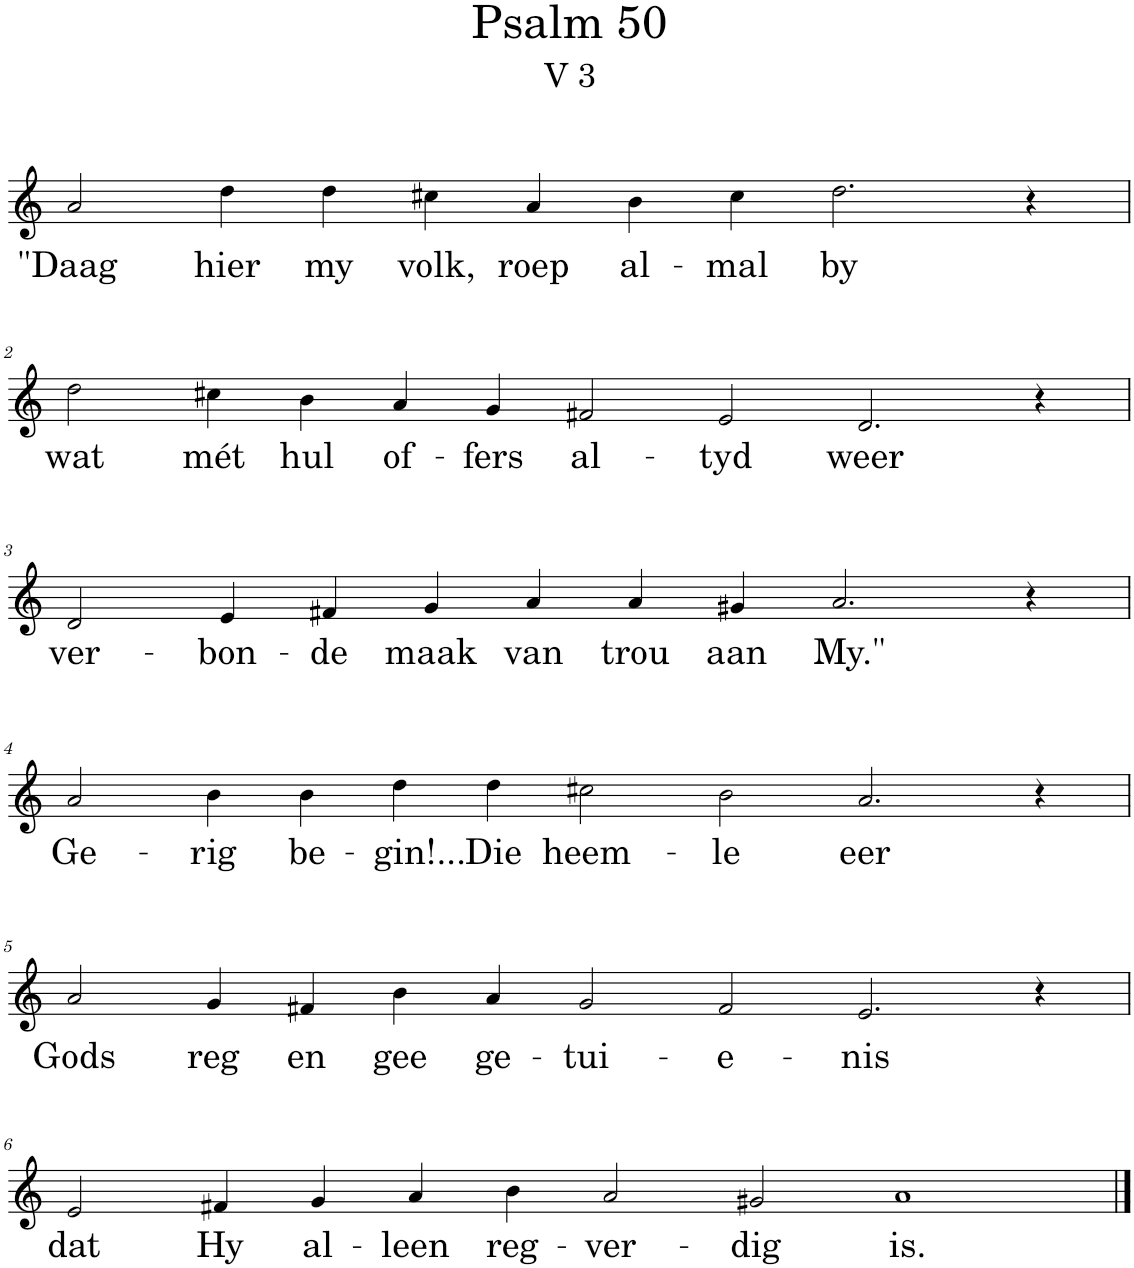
**kern	**text
*part1	*part1
*staff1	*staff1
*I"Pipe Organ	*
*I'Org.	*
*clefG2	*
*k[]	*
*M12/4	*
=1	=1
!	!LO:LY:b
2a/	"Daag
!	!LO:LY:b
4dd\	hier
!	!LO:LY:b
4dd\	my
!	!LO:LY:b
4cc#X\	volk,
!	!LO:LY:b
4a/	roep
!	!LO:LY:b
4b\	al-
!	!LO:LY:b
4cc#\	-mal
!	!LO:LY:b
2.dd\	by
4r	.
!!LO:LB:g=z
=2	=2
*M14/4	*
!	!LO:LY:b
2dd\	wat
!	!LO:LY:b
4cc#X\	mét
!	!LO:LY:b
4b\	hul
!	!LO:LY:b
4a/	of-
!	!LO:LY:b
4g/	-fers
!	!LO:LY:b
2f#X/	al-
!	!LO:LY:b
2e/	-tyd
!	!LO:LY:b
2.d/	weer
4r	.
!!LO:LB:g=z
=3	=3
*M12/4	*
!	!LO:LY:b
2d/	ver-
!	!LO:LY:b
4e/	-bon-
!	!LO:LY:b
4f#X/	-de
!	!LO:LY:b
4g/	maak
!	!LO:LY:b
4a/	van
!	!LO:LY:b
4a/	trou
!	!LO:LY:b
4g#X/	aan
!	!LO:LY:b
2.a/	My."
4r	.
!!LO:LB:g=z
=4	=4
*M14/4	*
!	!LO:LY:b
2a/	Ge-
!	!LO:LY:b
4b\	-rig
!	!LO:LY:b
4b\	be-
!	!LO:LY:b
4dd\	-gin!...
!	!LO:LY:b
4dd\	Die
!	!LO:LY:b
2cc#X\	heem-
!	!LO:LY:b
2b\	-le
!	!LO:LY:b
2.a/	eer
4r	.
!!LO:LB:g=z
=5	=5
!	!LO:LY:b
2a/	Gods
!	!LO:LY:b
4g/	reg
!	!LO:LY:b
4f#X/	en
!	!LO:LY:b
4b\	gee
!	!LO:LY:b
4a/	ge-
!	!LO:LY:b
2g/	-tui-
!	!LO:LY:b
2f#/	-e-
!	!LO:LY:b
2.e/	-nis
4r	.
!!LO:LB:g=z
=6	=6
!	!LO:LY:b
2e/	dat
!	!LO:LY:b
4f#X/	Hy
!	!LO:LY:b
4g/	al-
!	!LO:LY:b
4a/	-leen
!	!LO:LY:b
4b\	reg-
!	!LO:LY:b
2a/	-ver-
!	!LO:LY:b
2g#X/	-dig
!	!LO:LY:b
1a	is.
==	==
*-	*-
